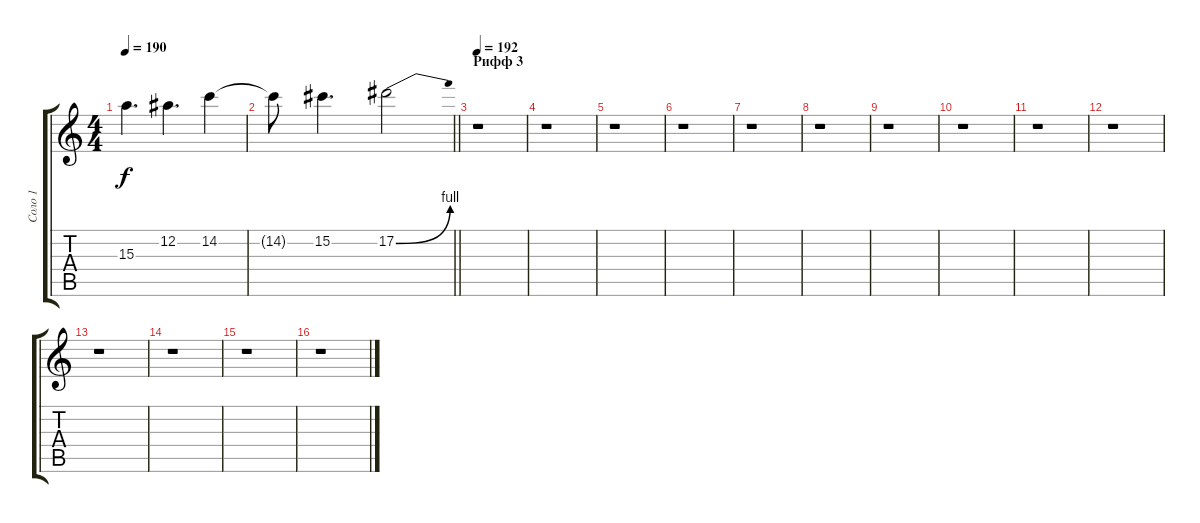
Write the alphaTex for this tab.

\track ("Соло 1" "Соло 1") {instrument overdrivenguitar}
\staff {score tabs}
\tuning (Eb4 Bb3 Gb3 Db3 Ab2 Eb2) {hide}
\ts (4 4)
\tempo 190
\clef g2
\ks c
15.3.4{d dy f} 12.2.4{d} 14.2.4 |
\barLineRight lightlight
14.2{t}.8 15.2.4{d} 17.2{be (bend 0 0 60 4)}.2 |
\section ("" "Рифф 3")
\tempo 192
r.1 |
r.1 |
r.1 |
r.1 |
r.1 |
r.1 |
r.1 |
r.1 |
r.1 |
r.1 |
r.1 |
r.1 |
r.1 |
r.1
